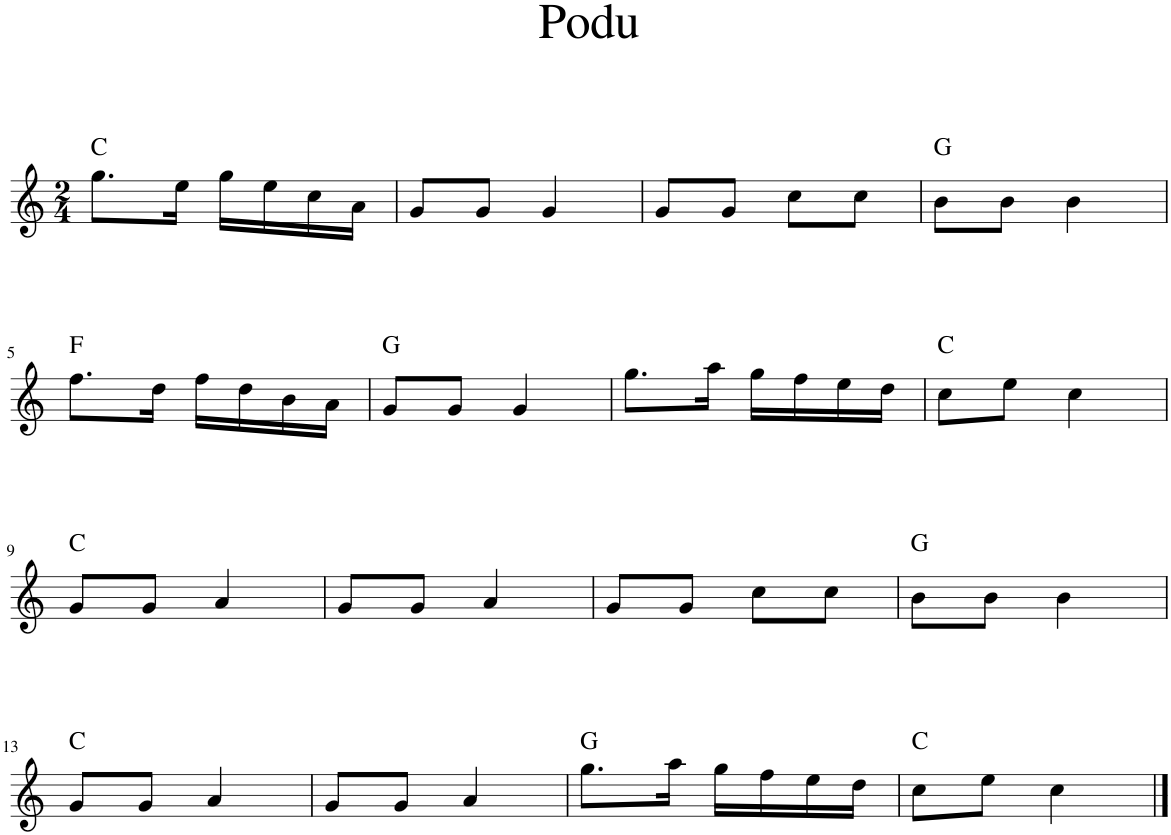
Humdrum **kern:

**kern	**harte
*part1	*part1
*staff1	*
*I"Piano	*
*I'Pno.	*
*clefG2	*
*k[]	*
*M2/4	*
=1	=1
8.gg\L	C:maj
16ee\Jk	.
16gg\LL	.
16ee\	.
16cc\	.
16a\JJ	.
=2	=2
8g/L	.
8g/J	.
4g/	.
=3	=3
8g/L	.
8g/J	.
8cc\L	.
8cc\J	.
=4	=4
8b\L	G:maj
8b\J	.
4b\	.
!!LO:LB:g=z
=5	=5
8.ff\L	F:maj
16dd\Jk	.
16ff\LL	.
16dd\	.
16b\	.
16a\JJ	.
=6	=6
8g/L	G:maj
8g/J	.
4g/	.
=7	=7
8.gg\L	.
16aa\Jk	.
16gg\LL	.
16ff\	.
16ee\	.
16dd\JJ	.
=8	=8
8cc\L	C:maj
8ee\J	.
4cc\	.
!!LO:LB:g=z
=9	=9
8g/L	C:maj
8g/J	.
4a/	.
=10	=10
8g/L	.
8g/J	.
4a/	.
=11	=11
8g/L	.
8g/J	.
8cc\L	.
8cc\J	.
=12	=12
8b\L	G:maj
8b\J	.
4b\	.
!!LO:LB:g=z
=13	=13
8g/L	C:maj
8g/J	.
4a/	.
=14	=14
8g/L	.
8g/J	.
4a/	.
=15	=15
8.gg\L	G:maj
16aa\Jk	.
16gg\LL	.
16ff\	.
16ee\	.
16dd\JJ	.
=16	=16
8cc\L	C:maj
8ee\J	.
4cc\	.
==	==
*-	*-
